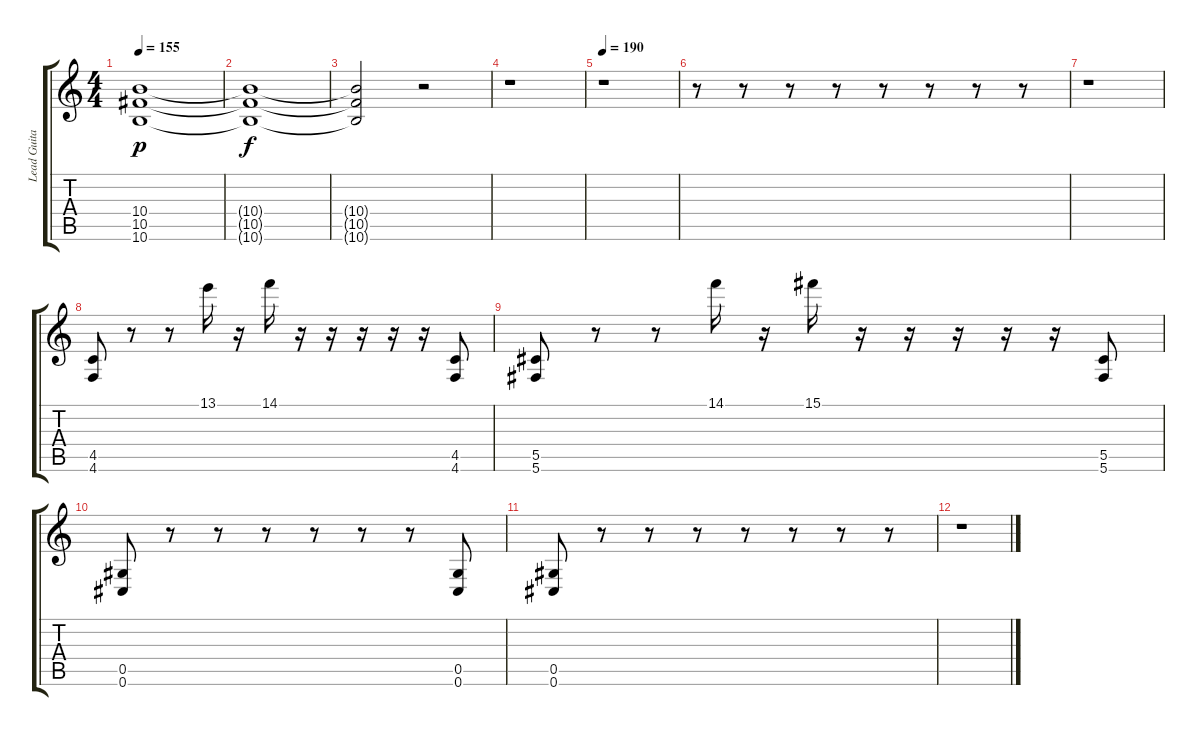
\track ("Lead Guitar" "Lead Guita") {instrument distortionguitar}
\staff {score tabs}
\tuning (Eb4 Bb3 Gb3 Db3 Ab2 Db2) {hide}
\ts (4 4)
\tempo 155
\clef g2
\ks c
(10.4 10.5 10.6).1{dy p} |
(10.4{t} 10.5{t} 10.6{t}).1{dy f} |
(10.4{t} 10.5{t} 10.6{t}).2 r.2 |
r.1 |
\tempo 190
r.1 |
r.8 r.8 r.8 r.8 r.8 r.8 r.8 r.8 |
r.1 |
(4.5 4.6).8 r.8 r.8 13.1.16 r.16 14.1.16 r.16 r.16 r.16 r.16 r.16 (4.5 4.6).8 |
(5.5 5.6).8 r.8 r.8 14.1.16 r.16 15.1.16 r.16 r.16 r.16 r.16 r.16 (5.5 5.6).8 |
(0.5 0.6).8 r.8 r.8 r.8 r.8 r.8 r.8 (0.5 0.6).8 |
(0.5 0.6).8 r.8 r.8 r.8 r.8 r.8 r.8 r.8 |
r.1
